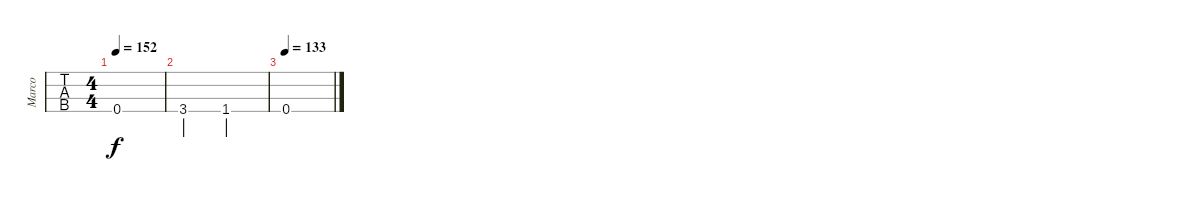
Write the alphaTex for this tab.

\track ("Marco" "Marco") {mute instrument electricbassfinger}
\staff {tabs}
\tuning (G2 D2 A1 D1) {hide}
\ts (4 4)
\tempo 152
\clef f4
\ks c
0.4.1{dy f} |
3.4.2 1.4.2 |
\tempo 133
0.4.1
